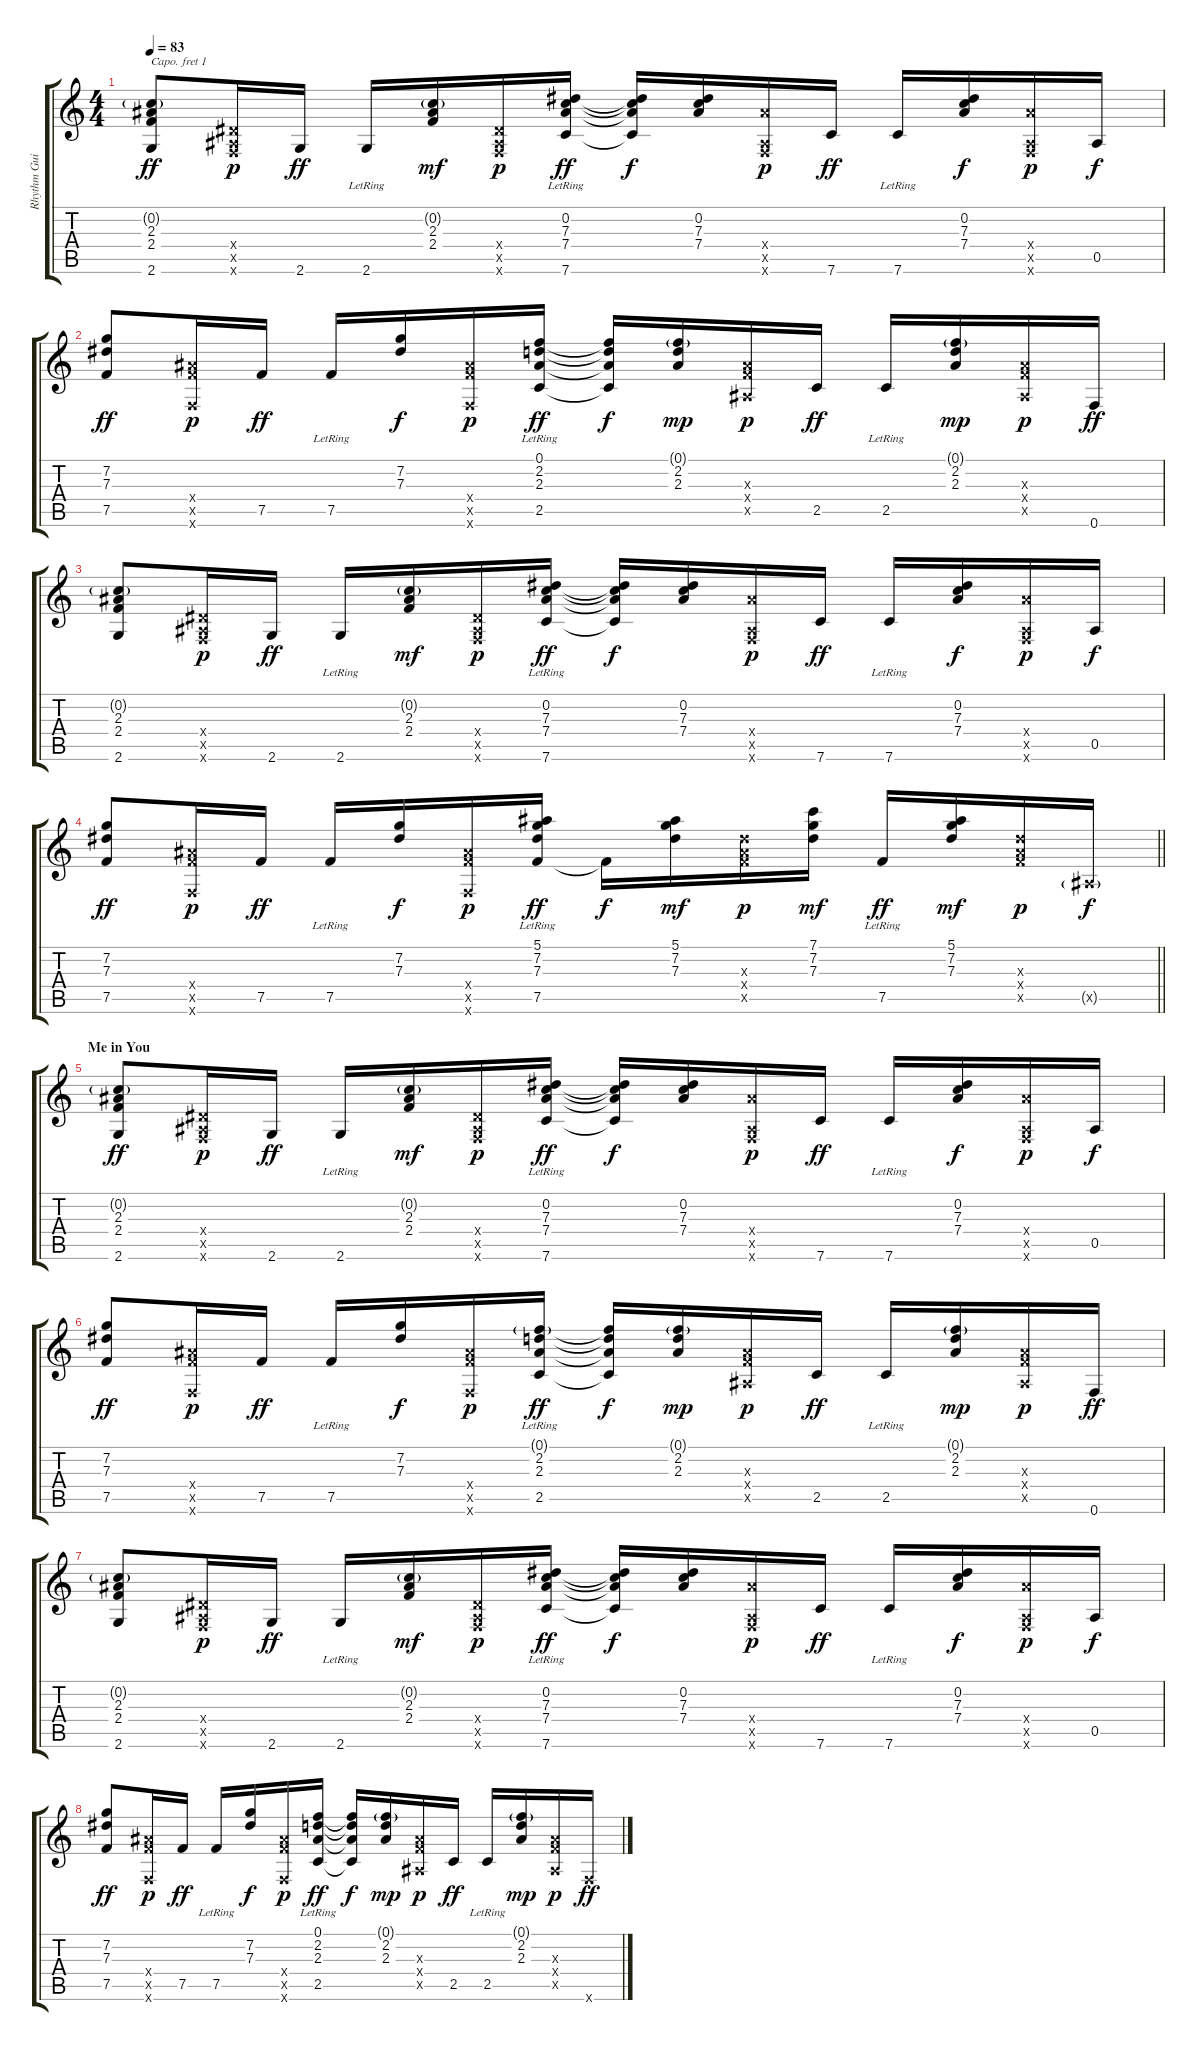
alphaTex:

\track ("Rhythm Guitar (Eirik)" "Rhythm Gui") {instrument acousticguitarnylon}
\staff {score tabs}
\capo 1
\tuning (E4 B3 G3 D3 A2 E2) {hide}
\ts (4 4)
\tempo 83
\clef g2
\ks c
(0.2{g} 2.3 2.4 2.6).8{dy ff} (0.4{x} 0.5{x} 0.6{x}).16{dy p} 2.6.16{dy ff} 2.6{lr}.16 (0.2{g} 2.3 2.4).16{dy mf} (0.4{x} 0.5{x} 0.6{x}).16{dy p} (0.2 7.3 7.4 7.6{lr}).16{dy ff} (0.2{t} 7.3{t} 7.4{t} 7.6{t}).16{dy f} (0.2 7.3 7.4).16 (7.4{x} 0.5{x} 0.6{x}).16{dy p} 7.6.16{dy ff} 7.6{lr}.16 (0.2 7.3 7.4).16{dy f} (7.4{x} 0.5{x} 0.6{x}).16{dy p} 0.5.16{dy f} |
(7.2 7.3 7.5).8{dy ff} (7.4{x} 7.5{x} 0.6{x}).16{dy p} 7.5.16{dy ff} 7.5{lr}.16 (7.2 7.3).16{dy f} (7.4{x} 7.5{x} 0.6{x}).16{dy p} (0.1 2.2 2.3 2.5{lr}).16{dy ff} (0.1{t} 2.2{t} 2.3{t} 2.5{t}).16{dy f} (0.1{g} 2.2 2.3).16{dy mp} (2.3{x} 2.4{x} 0.5{x}).16{dy p} 2.5.16{dy ff} 2.5{lr}.16 (0.1{g} 2.2 2.3).16{dy mp} (2.3{x} 2.4{x} 0.5{x}).16{dy p} 0.6.16{dy ff} |
(0.2{g} 2.3 2.4 2.6).8 (0.4{x} 0.5{x} 0.6{x}).16{dy p} 2.6.16{dy ff} 2.6{lr}.16 (0.2{g} 2.3 2.4).16{dy mf} (0.4{x} 0.5{x} 0.6{x}).16{dy p} (0.2 7.3 7.4 7.6{lr}).16{dy ff} (0.2{t} 7.3{t} 7.4{t} 7.6{t}).16{dy f} (0.2 7.3 7.4).16 (7.4{x} 0.5{x} 0.6{x}).16{dy p} 7.6.16{dy ff} 7.6{lr}.16 (0.2 7.3 7.4).16{dy f} (7.4{x} 0.5{x} 0.6{x}).16{dy p} 0.5.16{dy f} |
\barLineRight lightlight
(7.2 7.3 7.5).8{dy ff} (7.4{x} 7.5{x} 0.6{x}).16{dy p} 7.5.16{dy ff} 7.5{lr}.16 (7.2 7.3).16{dy f} (7.4{x} 7.5{x} 0.6{x}).16{dy p} (5.1 7.2 7.3 7.5{lr}).16{dy ff} 7.5{t}.16{dy f} (5.1 7.2 7.3).16{dy mf} (7.3{x} 7.4{x} 7.5{x}).16{dy p} (7.1 7.2 7.3).16{dy mf} 7.5{lr}.16{dy ff} (5.1 7.2 7.3).16{dy mf} (7.3{x} 7.4{x} 7.5{x}).16{dy p} 0.5{g x}.16{dy f} |
\section ("" "Me in You")
(0.2{g} 2.3 2.4 2.6).8{dy ff volume 12} (0.4{x} 0.5{x} 0.6{x}).16{dy p} 2.6.16{dy ff} 2.6{lr}.16 (0.2{g} 2.3 2.4).16{dy mf} (0.4{x} 0.5{x} 0.6{x}).16{dy p} (0.2 7.3 7.4 7.6{lr}).16{dy ff} (0.2{t} 7.3{t} 7.4{t} 7.6{t}).16{dy f} (0.2 7.3 7.4).16 (7.4{x} 0.5{x} 0.6{x}).16{dy p} 7.6.16{dy ff} 7.6{lr}.16 (0.2 7.3 7.4).16{dy f} (7.4{x} 0.5{x} 0.6{x}).16{dy p} 0.5.16{dy f} |
(7.2 7.3 7.5).8{dy ff} (7.4{x} 7.5{x} 0.6{x}).16{dy p} 7.5.16{dy ff} 7.5{lr}.16 (7.2 7.3).16{dy f} (7.4{x} 7.5{x} 0.6{x}).16{dy p} (0.1{g} 2.2 2.3 2.5{lr}).16{dy ff} (0.1{t} 2.2{t} 2.3{t} 2.5{t}).16{dy f} (0.1{g} 2.2 2.3).16{dy mp} (2.3{x} 2.4{x} 0.5{x}).16{dy p} 2.5.16{dy ff} 2.5{lr}.16 (0.1{g} 2.2 2.3).16{dy mp} (2.3{x} 2.4{x} 0.5{x}).16{dy p} 0.6.16{dy ff} |
(0.2{g} 2.3 2.4 2.6).8 (0.4{x} 0.5{x} 0.6{x}).16{dy p} 2.6.16{dy ff} 2.6{lr}.16 (0.2{g} 2.3 2.4).16{dy mf} (0.4{x} 0.5{x} 0.6{x}).16{dy p} (0.2 7.3 7.4 7.6{lr}).16{dy ff} (0.2{t} 7.3{t} 7.4{t} 7.6{t}).16{dy f} (0.2 7.3 7.4).16 (7.4{x} 0.5{x} 0.6{x}).16{dy p} 7.6.16{dy ff} 7.6{lr}.16 (0.2 7.3 7.4).16{dy f} (7.4{x} 0.5{x} 0.6{x}).16{dy p} 0.5.16{dy f} |
(7.2 7.3 7.5).8{dy ff} (7.4{x} 7.5{x} 0.6{x}).16{dy p} 7.5.16{dy ff} 7.5{lr}.16 (7.2 7.3).16{dy f} (7.4{x} 7.5{x} 0.6{x}).16{dy p} (0.1 2.2 2.3 2.5{lr}).16{dy ff} (0.1{t} 2.2{t} 2.3{t} 2.5{t}).16{dy f} (0.1{g} 2.2 2.3).16{dy mp} (2.3{x} 2.4{x} 0.5{x}).16{dy p} 2.5.16{dy ff} 2.5{lr}.16 (0.1{g} 2.2 2.3).16{dy mp} (2.3{x} 2.4{x} 0.5{x}).16{dy p} 0.6{x}.16{dy ff}
